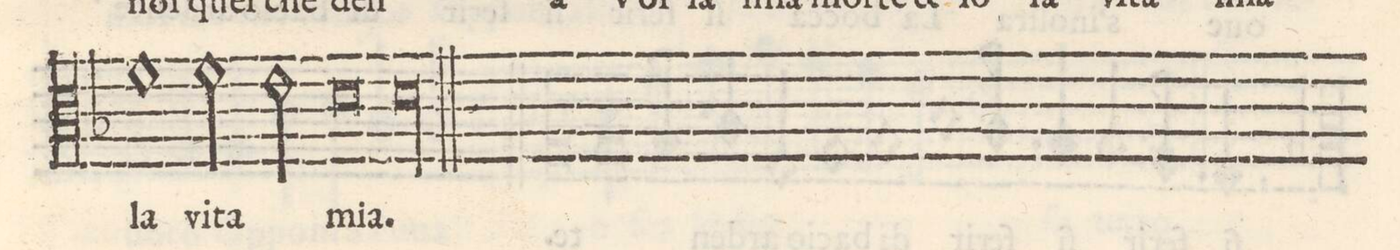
**kern	**text
*I"SESTO	*
*clefC3	*
*k[b-]	*
*M2/1	*
1f	la
=27-	=27-
2f\	vi-
2e\	-ta
0d	mi-
=28-	=28-
0.d	-a.
=29-	=29-
=-	=-
*-	*-
